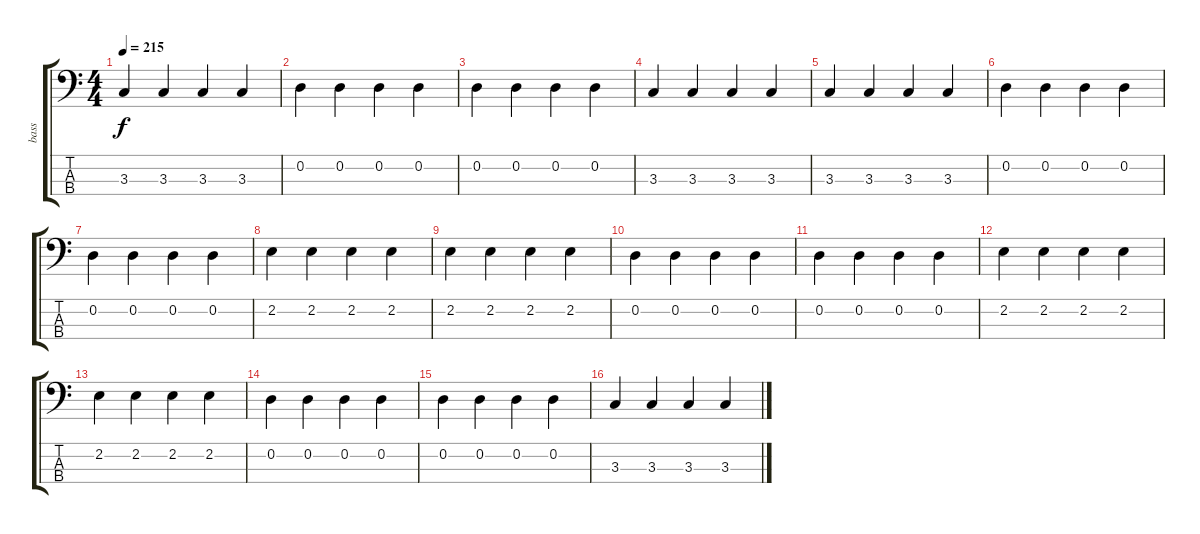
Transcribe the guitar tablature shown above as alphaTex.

\track ("bass" "bass") {instrument electricbasspick}
\staff {score tabs}
\tuning (G2 D2 A1 E1) {hide}
\ts (4 4)
\tempo 215
\clef f4
\ks c
3.3.4{dy f} 3.3.4 3.3.4 3.3.4 |
0.2.4 0.2.4 0.2.4 0.2.4 |
0.2.4 0.2.4 0.2.4 0.2.4 |
3.3.4 3.3.4 3.3.4 3.3.4 |
3.3.4 3.3.4 3.3.4 3.3.4 |
0.2.4 0.2.4 0.2.4 0.2.4 |
0.2.4 0.2.4 0.2.4 0.2.4 |
2.2.4 2.2.4 2.2.4 2.2.4 |
2.2.4 2.2.4 2.2.4 2.2.4 |
0.2.4 0.2.4 0.2.4 0.2.4 |
0.2.4 0.2.4 0.2.4 0.2.4 |
2.2.4 2.2.4 2.2.4 2.2.4 |
2.2.4 2.2.4 2.2.4 2.2.4 |
0.2.4 0.2.4 0.2.4 0.2.4 |
0.2.4 0.2.4 0.2.4 0.2.4 |
3.3.4 3.3.4 3.3.4 3.3.4
